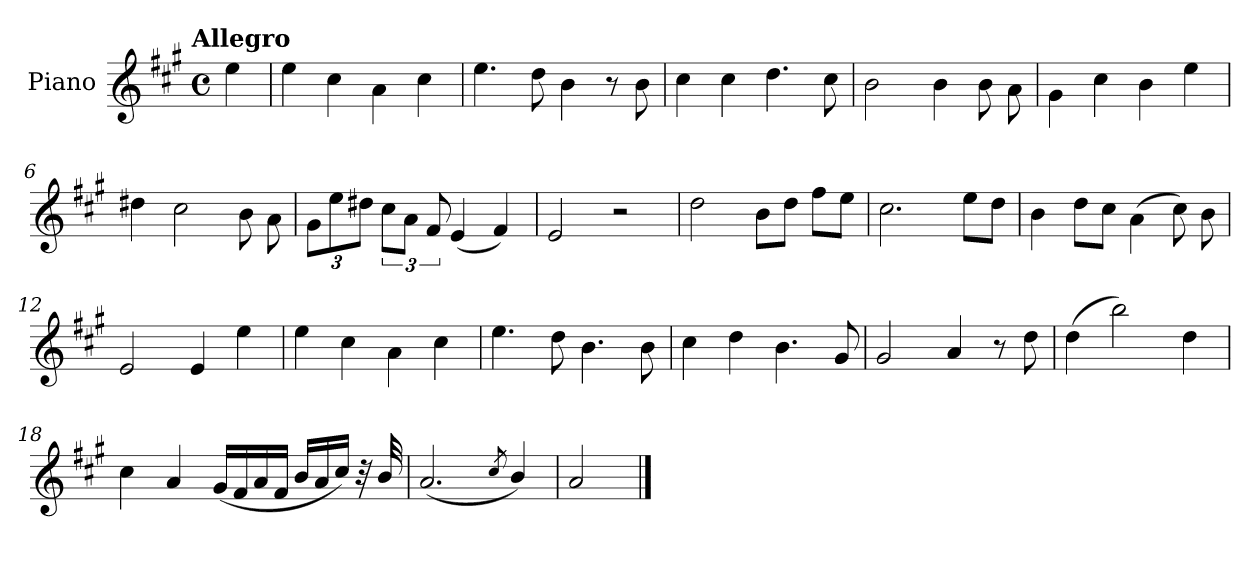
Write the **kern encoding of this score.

**kern
*part1
*staff1
*I"Piano
*I'Pno.
*clefG2
*k[f#c#g#]
!!LO:TX:omd:t=Allegro
*M4/4
*met(c)
*MM144
=
4ee\
=1
4ee\
4cc#\
4a\
4cc#\
=2
4.ee\
8dd\
4b\
8r
8b\
=3
4cc#\
4cc#\
4.dd\
8cc#\
=4
2b\
4b\
8b\
8a\
!!LO:LB:g=z
=5
4g#\
4cc#\
4b\
4ee\
=6
4dd#X\
2cc#\
8b\
8a\
=7
*Xbrackettup
12g#\L
12ee\
12dd#X\J
*brackettup
12cc#\L
12a\J
12f#/
(<4e/
4f#/)
=8
2e/
2r
=9
2dd\
8b\L
8dd\J
8ff#\L
8ee\J
!!LO:LB:g=z
=10
2.cc#\
8ee\L
8dd\J
=11
4b\
8dd\L
8cc#\J
(>4a\
8cc#\)
8b\
=12
2e/
4e/
4ee\
=13
4ee\
4cc#\
4a\
4cc#\
=14
4.ee\
8dd\
4.b\
8b\
=15
4cc#\
4dd\
4.b\
8g#/
=16
2g#/
4a/
8r
8dd\
!!LO:LB:g=z
=17
(>4dd\
2bb\)
4dd\
=18
4cc#\
4a/
(<16g#/LL
16f#/
16a/
16f#/JJ
16b/LL
16a/
16cc#/JJ)
32r
32b/
=19
(<2.a/
8qcc#/
4b/)
=20
2a/
==
*-
